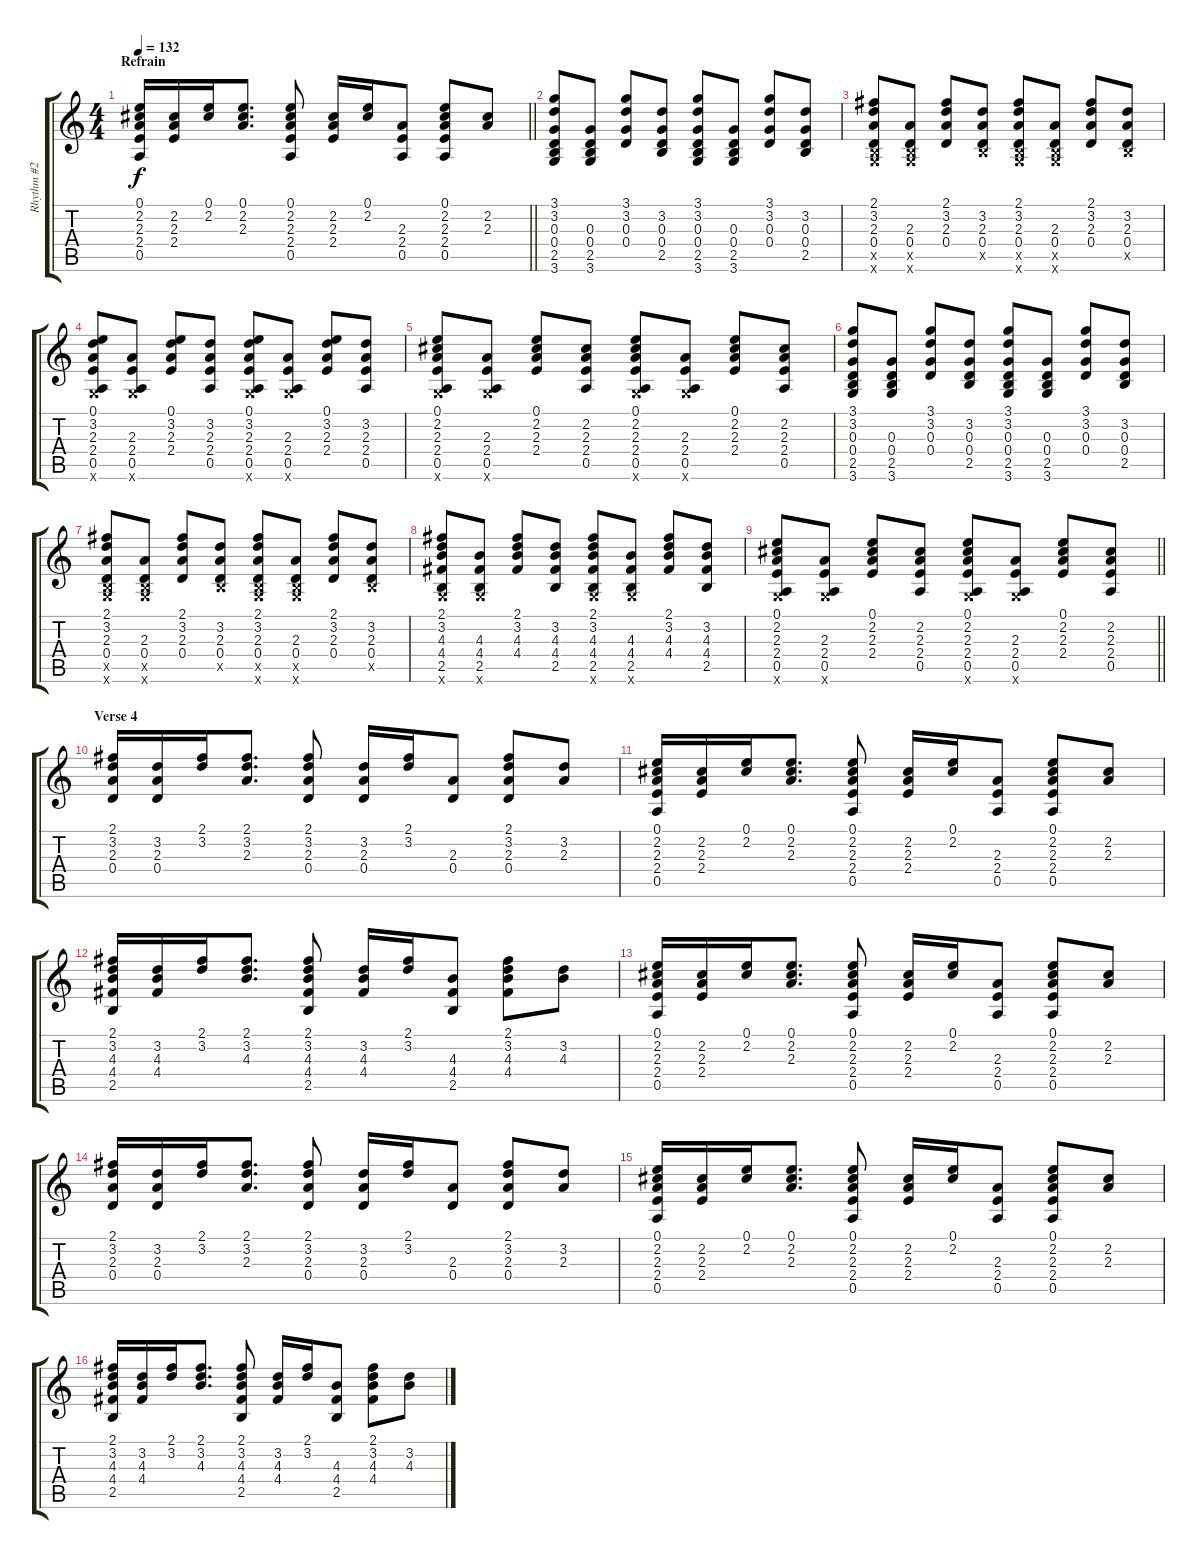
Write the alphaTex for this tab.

\track ("Rhythm #2" "Rhythm #2") {instrument acousticguitarnylon}
\staff {score tabs}
\tuning (E4 B3 G3 D3 A2 E2) {hide}
\ts (4 4)
\section ("" "Refrain")
\tempo 132
\clef g2
\barLineRight lightlight
\ks c
(0.1 2.2 2.3 2.4 0.5).16{dy f} (2.2 2.3 2.4).16 (0.1 2.2).16 (0.1 2.2 2.3).8{d} (0.1 2.2 2.3 2.4 0.5).8 (2.2 2.3 2.4).16 (0.1 2.2).16 (2.3 2.4 0.5).8 (0.1 2.2 2.3 2.4 0.5).8 (2.2 2.3).8 |
(3.1 3.2 0.3 0.4 2.5 3.6).8 (0.3 0.4 2.5 3.6).8 (3.1 3.2 0.3 0.4).8 (3.2 0.3 0.4 2.5).8 (3.1 3.2 0.3 0.4 2.5 3.6).8 (0.3 0.4 2.5 3.6).8 (3.1 3.2 0.3 0.4).8 (3.2 0.3 0.4 2.5).8 |
(2.1 3.2 2.3 0.4 2.5{x} 3.6{x}).8 (2.3 0.4 2.5{x} 3.6{x}).8 (2.1 3.2 2.3 0.4).8 (3.2 2.3 0.4 2.5{x}).8 (2.1 3.2 2.3 0.4 2.5{x} 3.6{x}).8 (2.3 0.4 2.5{x} 3.6{x}).8 (2.1 3.2 2.3 0.4).8 (3.2 2.3 0.4 2.5{x}).8 |
(0.1 3.2 2.3 2.4 0.5 3.6{x}).8 (2.3 2.4 0.5 3.6{x}).8 (0.1 3.2 2.3 2.4).8 (3.2 2.3 2.4 0.5).8 (0.1 3.2 2.3 2.4 0.5 3.6{x}).8 (2.3 2.4 0.5 3.6{x}).8 (0.1 3.2 2.3 2.4).8 (3.2 2.3 2.4 0.5).8 |
(0.1 2.2 2.3 2.4 0.5 3.6{x}).8 (2.3 2.4 0.5 3.6{x}).8 (0.1 2.2 2.3 2.4).8 (2.2 2.3 2.4 0.5).8 (0.1 2.2 2.3 2.4 0.5 3.6{x}).8 (2.3 2.4 0.5 3.6{x}).8 (0.1 2.2 2.3 2.4).8 (2.2 2.3 2.4 0.5).8 |
(3.1 3.2 0.3 0.4 2.5 3.6).8 (0.3 0.4 2.5 3.6).8 (3.1 3.2 0.3 0.4).8 (3.2 0.3 0.4 2.5).8 (3.1 3.2 0.3 0.4 2.5 3.6).8 (0.3 0.4 2.5 3.6).8 (3.1 3.2 0.3 0.4).8 (3.2 0.3 0.4 2.5).8 |
(2.1 3.2 2.3 0.4 2.5{x} 3.6{x}).8 (2.3 0.4 2.5{x} 3.6{x}).8 (2.1 3.2 2.3 0.4).8 (3.2 2.3 0.4 2.5{x}).8 (2.1 3.2 2.3 0.4 2.5{x} 3.6{x}).8 (2.3 0.4 2.5{x} 3.6{x}).8 (2.1 3.2 2.3 0.4).8 (3.2 2.3 0.4 2.5{x}).8 |
(2.1 3.2 4.3 4.4 2.5 3.6{x}).8 (4.3 4.4 2.5 3.6{x}).8 (2.1 3.2 4.3 4.4).8 (3.2 4.3 4.4 2.5).8 (2.1 3.2 4.3 4.4 2.5 3.6{x}).8 (4.3 4.4 2.5 3.6{x}).8 (2.1 3.2 4.3 4.4).8 (3.2 4.3 4.4 2.5).8 |
\barLineRight lightlight
(0.1 2.2 2.3 2.4 0.5 3.6{x}).8 (2.3 2.4 0.5 3.6{x}).8 (0.1 2.2 2.3 2.4).8 (2.2 2.3 2.4 0.5).8 (0.1 2.2 2.3 2.4 0.5 3.6{x}).8 (2.3 2.4 0.5 3.6{x}).8 (0.1 2.2 2.3 2.4).8 (2.2 2.3 2.4 0.5).8 |
\section ("" "Verse 4")
(2.1 3.2 2.3 0.4).16 (3.2 2.3 0.4).16 (2.1 3.2).16 (2.1 3.2 2.3).8{d} (2.1 3.2 2.3 0.4).8 (3.2 2.3 0.4).16 (2.1 3.2).16 (2.3 0.4).8 (2.1 3.2 2.3 0.4).8 (3.2 2.3).8 |
(0.1 2.2 2.3 2.4 0.5).16 (2.2 2.3 2.4).16 (0.1 2.2).16 (0.1 2.2 2.3).8{d} (0.1 2.2 2.3 2.4 0.5).8 (2.2 2.3 2.4).16 (0.1 2.2).16 (2.3 2.4 0.5).8 (0.1 2.2 2.3 2.4 0.5).8 (2.2 2.3).8 |
(2.1 3.2 4.3 4.4 2.5).16 (3.2 4.3 4.4).16 (2.1 3.2).16 (2.1 3.2 4.3).8{d} (2.1 3.2 4.3 4.4 2.5).8 (3.2 4.3 4.4).16 (2.1 3.2).16 (4.3 4.4 2.5).8 (2.1 3.2 4.3 4.4).8 (3.2 4.3).8 |
(0.1 2.2 2.3 2.4 0.5).16 (2.2 2.3 2.4).16 (0.1 2.2).16 (0.1 2.2 2.3).8{d} (0.1 2.2 2.3 2.4 0.5).8 (2.2 2.3 2.4).16 (0.1 2.2).16 (2.3 2.4 0.5).8 (0.1 2.2 2.3 2.4 0.5).8 (2.2 2.3).8 |
(2.1 3.2 2.3 0.4).16 (3.2 2.3 0.4).16 (2.1 3.2).16 (2.1 3.2 2.3).8{d} (2.1 3.2 2.3 0.4).8 (3.2 2.3 0.4).16 (2.1 3.2).16 (2.3 0.4).8 (2.1 3.2 2.3 0.4).8 (3.2 2.3).8 |
(0.1 2.2 2.3 2.4 0.5).16 (2.2 2.3 2.4).16 (0.1 2.2).16 (0.1 2.2 2.3).8{d} (0.1 2.2 2.3 2.4 0.5).8 (2.2 2.3 2.4).16 (0.1 2.2).16 (2.3 2.4 0.5).8 (0.1 2.2 2.3 2.4 0.5).8 (2.2 2.3).8 |
(2.1 3.2 4.3 4.4 2.5).16 (3.2 4.3 4.4).16 (2.1 3.2).16 (2.1 3.2 4.3).8{d} (2.1 3.2 4.3 4.4 2.5).8 (3.2 4.3 4.4).16 (2.1 3.2).16 (4.3 4.4 2.5).8 (2.1 3.2 4.3 4.4).8 (3.2 4.3).8
